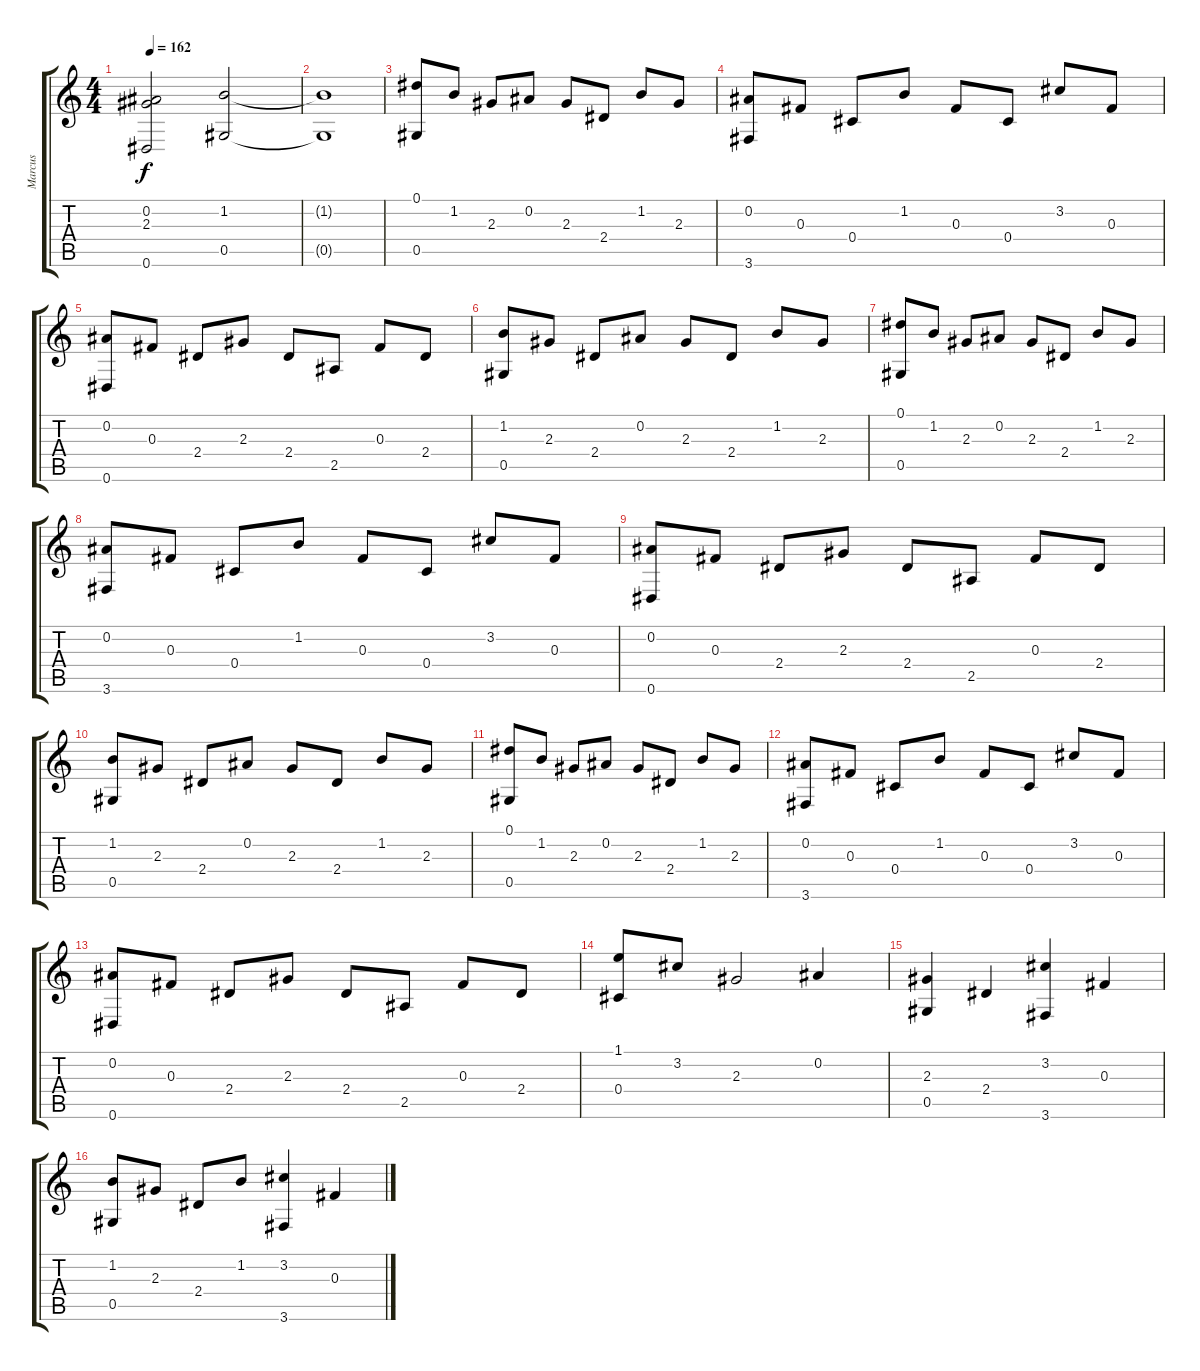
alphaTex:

\track ("Marcus" "Marcus") {instrument acousticguitarsteel}
\staff {score tabs}
\tuning (Eb4 Bb3 Gb3 Db3 Ab2 Eb2) {hide}
\ts (4 4)
\tempo 162
\clef g2
\ks c
(0.2 2.3 0.6{t}).2{dy f} (1.2 0.5).2 |
(1.2{t} 0.5{t}).1 |
(0.1 0.5).8 1.2.8 2.3.8 0.2.8 2.3.8 2.4.8 1.2.8 2.3.8 |
(0.2 3.6).8 0.3.8 0.4.8 1.2.8 0.3.8 0.4.8 3.2.8 0.3.8 |
(0.2 0.6).8 0.3.8 2.4.8 2.3.8 2.4.8 2.5.8 0.3.8 2.4.8 |
(1.2 0.5).8 2.3.8 2.4.8 0.2.8 2.3.8 2.4.8 1.2.8 2.3.8 |
(0.1 0.5).8 1.2.8 2.3.8 0.2.8 2.3.8 2.4.8 1.2.8 2.3.8 |
(0.2 3.6).8 0.3.8 0.4.8 1.2.8 0.3.8 0.4.8 3.2.8 0.3.8 |
(0.2 0.6).8 0.3.8 2.4.8 2.3.8 2.4.8 2.5.8 0.3.8 2.4.8 |
(1.2 0.5).8 2.3.8 2.4.8 0.2.8 2.3.8 2.4.8 1.2.8 2.3.8 |
(0.1 0.5).8 1.2.8 2.3.8 0.2.8 2.3.8 2.4.8 1.2.8 2.3.8 |
(0.2 3.6).8 0.3.8 0.4.8 1.2.8 0.3.8 0.4.8 3.2.8 0.3.8 |
(0.2 0.6).8 0.3.8 2.4.8 2.3.8 2.4.8 2.5.8 0.3.8 2.4.8 |
(1.1 0.4).8 3.2.8 2.3.2 0.2.4 |
(2.3 0.5).4 2.4.4 (3.2 3.6).4 0.3.4 |
(1.2 0.5).8 2.3.8 2.4.8 1.2.8 (3.2 3.6).4 0.3.4
